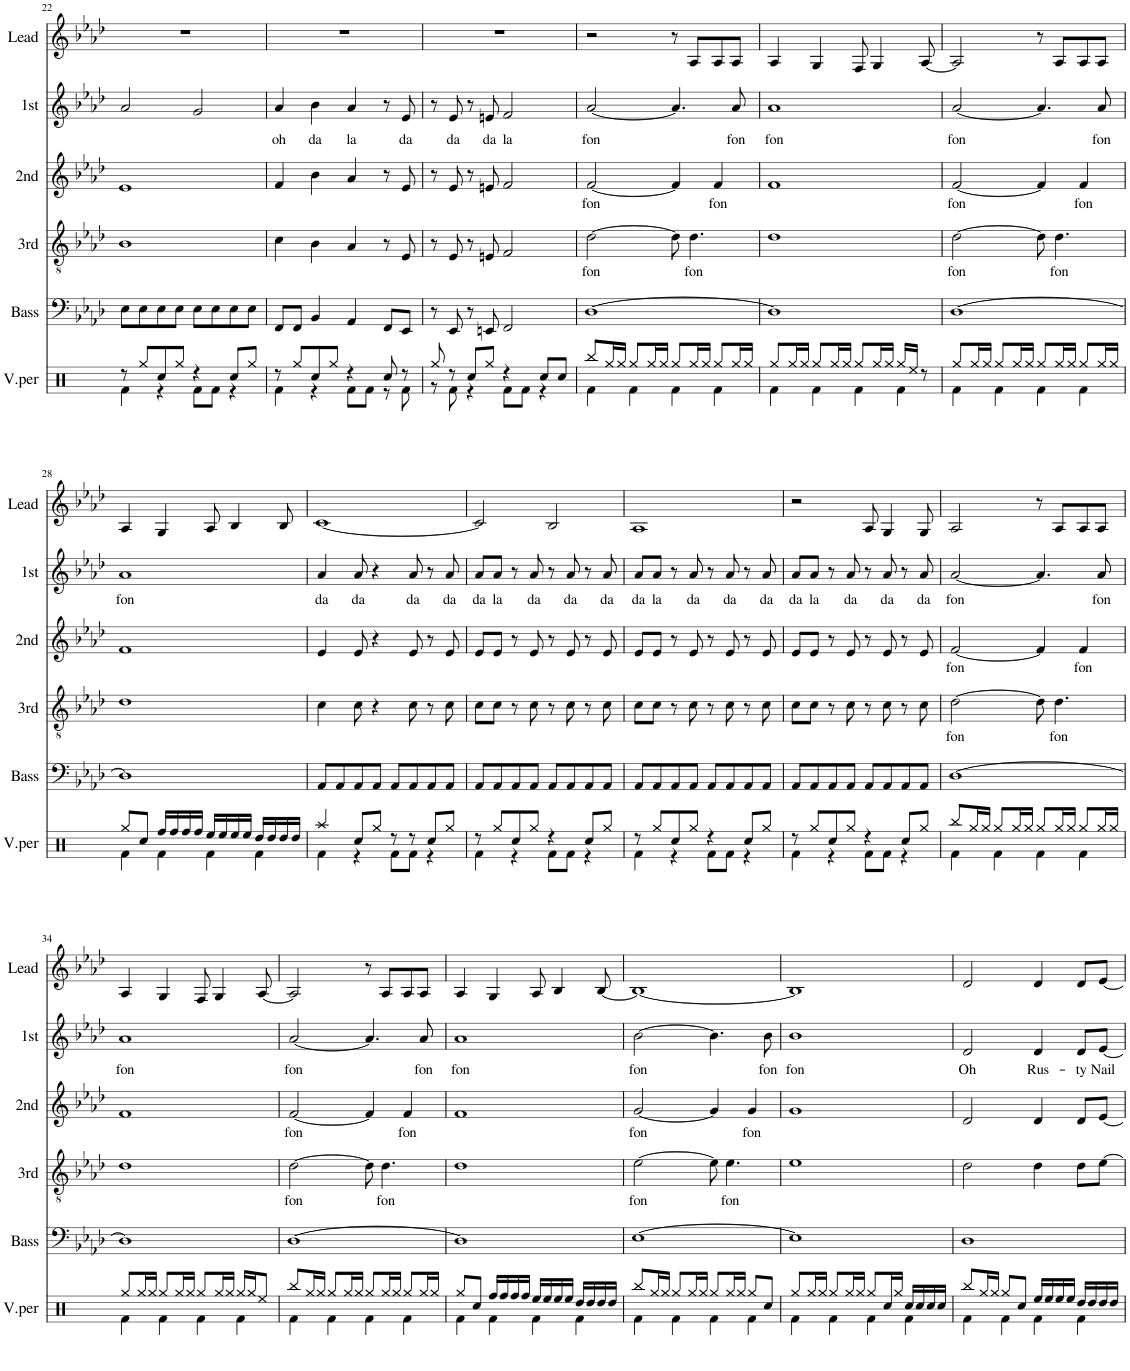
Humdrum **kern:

**kern	**kern	**kern	**text	**kern	**text	**kern	**text	**kern
*part6	*part5	*part4	*part4	*part3	*part3	*part2	*part2	*part1
*staff6	*staff5	*staff4	*staff4	*staff3	*staff3	*staff2	*staff2	*staff1
*I"V.per	*I"Bass	*I"3rd	*	*I"2nd	*	*I"1st	*	*I"Lead
*I'V.per	*I'Bass	*I'3rd	*	*I'2nd	*	*I'1st	*	*I'Lead
!!LO:PB:g=z
*clefX	*clefF4	*clefGv2	*	*clefG2	*	*clefG2	*	*clefG2
*k[]	*k[b-e-a-d-]	*k[b-e-a-d-]	*	*k[b-e-a-d-]	*	*k[b-e-a-d-]	*	*k[b-e-a-d-]
*M4/4	*M4/4	*M4/4	*	*M4/4	*	*M4/4	*	*M4/4
=22	=22	=22	=22	=22	=22	=22	=22	=22
*^	*	*	*	*	*	*	*	*
8r	4Rf\	8E-\L	1B-	.	1e-	.	2a-/	.	1r
8Rgg/L	.	8E-\	.	.	.	.	.	.	.
8Rcc/	4r	8E-\	.	.	.	.	.	.	.
8Rgg/J	.	8E-\J	.	.	.	.	.	.	.
4r	8Rf\L	8E-\L	.	.	.	.	2g/	.	.
.	8Rf\J	8E-\	.	.	.	.	.	.	.
8Rcc/L	4r	8E-\	.	.	.	.	.	.	.
8Rgg/J	.	8E-\J	.	.	.	.	.	.	.
=23	=23	=23	=23	=23	=23	=23	=23	=23	=23
!	!	!	!	!	!	!	!	!LO:LY:b	!
8r	4Rf\	8FF/L	4c\	.	4f/	.	4a-/	oh	1r
8Rgg/L	.	8FF/J	.	.	.	.	.	.	.
!	!	!	!	!	!	!	!	!LO:LY:b	!
8Rcc/	4r	4BB-/	4B-\	.	4b-\	.	4b-\	da	.
8Rgg/J	.	.	.	.	.	.	.	.	.
!	!	!	!	!	!	!	!	!LO:LY:b	!
4r	8Rf\L	4AA-/	4A-/	.	4a-/	.	4a-/	la	.
.	8Rf\J	.	.	.	.	.	.	.	.
8Rcc/	8r	8FF/L	8r	.	8r	.	8r	.	.
!	!	!	!	!	!	!	!	!LO:LY:b	!
8r	8Rf\	8EE-/J	8E-/	.	8e-/	.	8e-/	da	.
=24	=24	=24	=24	=24	=24	=24	=24	=24	=24
8Rgg/	8r	8r	8r	.	8r	.	8r	.	1r
!	!	!	!	!	!	!	!	!LO:LY:b	!
8r	8Rf\	8EE-/	8E-/	.	8e-/	.	8e-/	da	.
8Rcc/L	4r	8r	8r	.	8r	.	8r	.	.
!	!	!	!	!	!	!	!	!LO:LY:b	!
8Rgg/J	.	8EEn/	8En/	.	8en/	.	8en/	da	.
!	!	!	!	!	!	!	!	!LO:LY:b	!
4r	8Rf\L	2FF/	2F/	.	2f/	.	2f/	la	.
.	8Rf\J	.	.	.	.	.	.	.	.
8Rcc/L	4r	.	.	.	.	.	.	.	.
8Rcc/J	.	.	.	.	.	.	.	.	.
=25	=25	=25	=25	=25	=25	=25	=25	=25	=25
!	!	!	!	!LO:LY:b	!	!LO:LY:b	!	!LO:LY:b	!
8Rbb/L	4Rf\	[1D-	[2d-\	fon	[2f/	fon	[2a-/	fon	2r
16Rgg/L	.	.	.	.	.	.	.	.	.
16Rgg/JJ	.	.	.	.	.	.	.	.	.
8Rgg/L	4Rf\	.	.	.	.	.	.	.	.
16Rgg/L	.	.	.	.	.	.	.	.	.
16Rgg/JJ	.	.	.	.	.	.	.	.	.
8Rgg/L	4Rf\	.	8d-\]	.	4f/]	.	4.a-/]	.	8r
!	!	!	!	!LO:LY:b	!	!	!	!	!
16Rgg/L	.	.	4.d-\	fon	.	.	.	.	8A-/L
16Rgg/JJ	.	.	.	.	.	.	.	.	.
!	!	!	!	!	!	!LO:LY:b	!	!	!
8Rgg/L	4Rf\	.	.	.	4f/	fon	.	.	8A-/
!	!	!	!	!	!	!	!	!LO:LY:b	!
16Rgg/L	.	.	.	.	.	.	8a-/	fon	8A-/J
16Rgg/JJ	.	.	.	.	.	.	.	.	.
=26	=26	=26	=26	=26	=26	=26	=26	=26	=26
!	!	!	!	!	!	!	!	!LO:LY:b	!
8Rgg/L	4Rf\	1D-]	1d-	.	1f	.	1a-	fon	4A-/
16Rgg/L	.	.	.	.	.	.	.	.	.
16Rgg/JJ	.	.	.	.	.	.	.	.	.
8Rgg/L	4Rf\	.	.	.	.	.	.	.	4G/
16Rgg/L	.	.	.	.	.	.	.	.	.
16Rgg/JJ	.	.	.	.	.	.	.	.	.
8Rgg/L	4Rf\	.	.	.	.	.	.	.	8F/
16Rgg/L	.	.	.	.	.	.	.	.	4G/
16Rgg/JJ	.	.	.	.	.	.	.	.	.
16Rgg/LL	4Rf\	.	.	.	.	.	.	.	.
16Ree/JJ	.	.	.	.	.	.	.	.	.
8r	.	.	.	.	.	.	.	.	[8A-/
=27	=27	=27	=27	=27	=27	=27	=27	=27	=27
!	!	!	!	!LO:LY:b	!	!LO:LY:b	!	!LO:LY:b	!
8Rgg/L	4Rf\	[1D-	[2d-\	fon	[2f/	fon	[2a-/	fon	2A-/]
16Rgg/L	.	.	.	.	.	.	.	.	.
16Rgg/JJ	.	.	.	.	.	.	.	.	.
8Rgg/L	4Rf\	.	.	.	.	.	.	.	.
16Rgg/L	.	.	.	.	.	.	.	.	.
16Rgg/JJ	.	.	.	.	.	.	.	.	.
8Rgg/L	4Rf\	.	8d-\]	.	4f/]	.	4.a-/]	.	8r
!	!	!	!	!LO:LY:b	!	!	!	!	!
16Rgg/L	.	.	4.d-\	fon	.	.	.	.	8A-/L
16Rgg/JJ	.	.	.	.	.	.	.	.	.
!	!	!	!	!	!	!LO:LY:b	!	!	!
8Rgg/L	4Rf\	.	.	.	4f/	fon	.	.	8A-/
!	!	!	!	!	!	!	!	!LO:LY:b	!
16Rgg/L	.	.	.	.	.	.	8a-/	fon	8A-/J
16Rgg/JJ	.	.	.	.	.	.	.	.	.
!!LO:LB:g=z
=28	=28	=28	=28	=28	=28	=28	=28	=28	=28
!	!	!	!	!	!	!	!	!LO:LY:b	!
8Rgg/L	4Rf\	1D-]	1d-	.	1f	.	1a-	fon	4A-/
8Rcc/J	.	.	.	.	.	.	.	.	.
16Rff/LL	4Rf\	.	.	.	.	.	.	.	4G/
16Rff/	.	.	.	.	.	.	.	.	.
16Rff/	.	.	.	.	.	.	.	.	.
16Rff/JJ	.	.	.	.	.	.	.	.	.
16Ree/LL	4Rf\	.	.	.	.	.	.	.	8A-/
16Ree/	.	.	.	.	.	.	.	.	.
16Ree/	.	.	.	.	.	.	.	.	4B-/
16Ree/JJ	.	.	.	.	.	.	.	.	.
16Rdd/LL	4Rf\	.	.	.	.	.	.	.	.
16Rdd/	.	.	.	.	.	.	.	.	.
16Rdd/	.	.	.	.	.	.	.	.	8B-/
16Rdd/JJ	.	.	.	.	.	.	.	.	.
=29	=29	=29	=29	=29	=29	=29	=29	=29	=29
!	!	!	!	!	!	!	!	!LO:LY:b	!
4Raa/	4Rf\	8AA-/L	4c\	.	4e-/	.	4a-/	da	[1c
.	.	8AA-/	.	.	.	.	.	.	.
!	!	!	!	!	!	!	!	!LO:LY:b	!
8Rcc/L	4r	8AA-/	8c\	.	8e-/	.	8a-/	da	.
8Rgg/J	.	8AA-/J	4r	.	4r	.	4r	.	.
8r	8Rf\L	8AA-/L	.	.	.	.	.	.	.
!	!	!	!	!	!	!	!	!LO:LY:b	!
8r	8Rf\J	8AA-/	8c\	.	8e-/	.	8a-/	da	.
8Rcc/L	4r	8AA-/	8r	.	8r	.	8r	.	.
!	!	!	!	!	!	!	!	!LO:LY:b	!
8Rgg/J	.	8AA-/J	8c\	.	8e-/	.	8a-/	da	.
=30	=30	=30	=30	=30	=30	=30	=30	=30	=30
!	!	!	!	!	!	!	!	!LO:LY:b	!
8r	4Rf\	8AA-/L	8c\L	.	8e-/L	.	8a-/L	da	2c/]
!	!	!	!	!	!	!	!	!LO:LY:b	!
8Rgg/L	.	8AA-/	8c\J	.	8e-/J	.	8a-/J	la	.
8Rcc/	4r	8AA-/	8r	.	8r	.	8r	.	.
!	!	!	!	!	!	!	!	!LO:LY:b	!
8Rgg/J	.	8AA-/J	8c\	.	8e-/	.	8a-/	da	.
4r	8Rf\L	8AA-/L	8r	.	8r	.	8r	.	2B-/
!	!	!	!	!	!	!	!	!LO:LY:b	!
.	8Rf\J	8AA-/	8c\	.	8e-/	.	8a-/	da	.
8Rcc/L	4r	8AA-/	8r	.	8r	.	8r	.	.
!	!	!	!	!	!	!	!	!LO:LY:b	!
8Rgg/J	.	8AA-/J	8c\	.	8e-/	.	8a-/	da	.
=31	=31	=31	=31	=31	=31	=31	=31	=31	=31
!	!	!	!	!	!	!	!	!LO:LY:b	!
8r	4Rf\	8AA-/L	8c\L	.	8e-/L	.	8a-/L	da	1A-
!	!	!	!	!	!	!	!	!LO:LY:b	!
8Rgg/L	.	8AA-/	8c\J	.	8e-/J	.	8a-/J	la	.
8Rcc/	4r	8AA-/	8r	.	8r	.	8r	.	.
!	!	!	!	!	!	!	!	!LO:LY:b	!
8Rgg/J	.	8AA-/J	8c\	.	8e-/	.	8a-/	da	.
4r	8Rf\L	8AA-/L	8r	.	8r	.	8r	.	.
!	!	!	!	!	!	!	!	!LO:LY:b	!
.	8Rf\J	8AA-/	8c\	.	8e-/	.	8a-/	da	.
8Rcc/L	4r	8AA-/	8r	.	8r	.	8r	.	.
!	!	!	!	!	!	!	!	!LO:LY:b	!
8Rgg/J	.	8AA-/J	8c\	.	8e-/	.	8a-/	da	.
=32	=32	=32	=32	=32	=32	=32	=32	=32	=32
!	!	!	!	!	!	!	!	!LO:LY:b	!
8r	4Rf\	8AA-/L	8c\L	.	8e-/L	.	8a-/L	da	2r
!	!	!	!	!	!	!	!	!LO:LY:b	!
8Rgg/L	.	8AA-/	8c\J	.	8e-/J	.	8a-/J	la	.
8Rcc/	4r	8AA-/	8r	.	8r	.	8r	.	.
!	!	!	!	!	!	!	!	!LO:LY:b	!
8Rgg/J	.	8AA-/J	8c\	.	8e-/	.	8a-/	da	.
4r	8Rf\L	8AA-/L	8r	.	8r	.	8r	.	8A-/
!	!	!	!	!	!	!	!	!LO:LY:b	!
.	8Rf\J	8AA-/	8c\	.	8e-/	.	8a-/	da	4G/
8Rcc/L	4r	8AA-/	8r	.	8r	.	8r	.	.
!	!	!	!	!	!	!	!	!LO:LY:b	!
8Rgg/J	.	8AA-/J	8c\	.	8e-/	.	8a-/	da	8G/
=33	=33	=33	=33	=33	=33	=33	=33	=33	=33
!	!	!	!	!LO:LY:b	!	!LO:LY:b	!	!LO:LY:b	!
8Rbb/L	4Rf\	[1D-	[2d-\	fon	[2f/	fon	[2a-/	fon	2A-/
16Rgg/L	.	.	.	.	.	.	.	.	.
16Rgg/JJ	.	.	.	.	.	.	.	.	.
8Rgg/L	4Rf\	.	.	.	.	.	.	.	.
16Rgg/L	.	.	.	.	.	.	.	.	.
16Rgg/JJ	.	.	.	.	.	.	.	.	.
8Rgg/L	4Rf\	.	8d-\]	.	4f/]	.	4.a-/]	.	8r
!	!	!	!	!LO:LY:b	!	!	!	!	!
16Rgg/L	.	.	4.d-\	fon	.	.	.	.	8A-/L
16Rgg/JJ	.	.	.	.	.	.	.	.	.
!	!	!	!	!	!	!LO:LY:b	!	!	!
8Rgg/L	4Rf\	.	.	.	4f/	fon	.	.	8A-/
!	!	!	!	!	!	!	!	!LO:LY:b	!
16Rgg/L	.	.	.	.	.	.	8a-/	fon	8A-/J
16Rgg/JJ	.	.	.	.	.	.	.	.	.
!!LO:LB:g=z
=34	=34	=34	=34	=34	=34	=34	=34	=34	=34
!	!	!	!	!	!	!	!	!LO:LY:b	!
8Rgg/L	4Rf\	1D-]	1d-	.	1f	.	1a-	fon	4A-/
16Rgg/L	.	.	.	.	.	.	.	.	.
16Rgg/JJ	.	.	.	.	.	.	.	.	.
8Rgg/L	4Rf\	.	.	.	.	.	.	.	4G/
16Rgg/L	.	.	.	.	.	.	.	.	.
16Rgg/JJ	.	.	.	.	.	.	.	.	.
8Rgg/L	4Rf\	.	.	.	.	.	.	.	8F/
16Rgg/L	.	.	.	.	.	.	.	.	4G/
16Rgg/JJ	.	.	.	.	.	.	.	.	.
16Rgg/LL	4Rf\	.	.	.	.	.	.	.	.
16Rgg/J	.	.	.	.	.	.	.	.	.
8Ree/J	.	.	.	.	.	.	.	.	[8A-/
=35	=35	=35	=35	=35	=35	=35	=35	=35	=35
!	!	!	!	!LO:LY:b	!	!LO:LY:b	!	!LO:LY:b	!
8Rbb/L	4Rf\	[1D-	[2d-\	fon	[2f/	fon	[2a-/	fon	2A-/]
16Rgg/L	.	.	.	.	.	.	.	.	.
16Rgg/JJ	.	.	.	.	.	.	.	.	.
8Rgg/L	4Rf\	.	.	.	.	.	.	.	.
16Rgg/L	.	.	.	.	.	.	.	.	.
16Rgg/JJ	.	.	.	.	.	.	.	.	.
8Rgg/L	4Rf\	.	8d-\]	.	4f/]	.	4.a-/]	.	8r
!	!	!	!	!LO:LY:b	!	!	!	!	!
16Rgg/L	.	.	4.d-\	fon	.	.	.	.	8A-/L
16Rgg/JJ	.	.	.	.	.	.	.	.	.
!	!	!	!	!	!	!LO:LY:b	!	!	!
8Rgg/L	4Rf\	.	.	.	4f/	fon	.	.	8A-/
!	!	!	!	!	!	!	!	!LO:LY:b	!
16Rgg/L	.	.	.	.	.	.	8a-/	fon	8A-/J
16Rgg/JJ	.	.	.	.	.	.	.	.	.
=36	=36	=36	=36	=36	=36	=36	=36	=36	=36
!	!	!	!	!	!	!	!	!LO:LY:b	!
8Rgg/L	4Rf\	1D-]	1d-	.	1f	.	1a-	fon	4A-/
8Rcc/J	.	.	.	.	.	.	.	.	.
16Rff/LL	4Rf\	.	.	.	.	.	.	.	4G/
16Rff/	.	.	.	.	.	.	.	.	.
16Rff/	.	.	.	.	.	.	.	.	.
16Rff/JJ	.	.	.	.	.	.	.	.	.
16Ree/LL	4Rf\	.	.	.	.	.	.	.	8A-/
16Ree/	.	.	.	.	.	.	.	.	.
16Ree/	.	.	.	.	.	.	.	.	4B-/
16Ree/JJ	.	.	.	.	.	.	.	.	.
16Rdd/LL	4Rf\	.	.	.	.	.	.	.	.
16Rdd/	.	.	.	.	.	.	.	.	.
16Rdd/	.	.	.	.	.	.	.	.	[8B-/
16Rdd/JJ	.	.	.	.	.	.	.	.	.
=37	=37	=37	=37	=37	=37	=37	=37	=37	=37
!	!	!	!	!LO:LY:b	!	!LO:LY:b	!	!LO:LY:b	!
8Rbb/L	4Rf\	[1E-	[2e-\	fon	[2g/	fon	[2b-\	fon	1B-_
16Rgg/L	.	.	.	.	.	.	.	.	.
16Rgg/JJ	.	.	.	.	.	.	.	.	.
8Rgg/L	4Rf\	.	.	.	.	.	.	.	.
16Rgg/L	.	.	.	.	.	.	.	.	.
16Rgg/JJ	.	.	.	.	.	.	.	.	.
8Rgg/L	4Rf\	.	8e-\]	.	4g/]	.	4.b-\]	.	.
!	!	!	!	!LO:LY:b	!	!	!	!	!
16Rgg/L	.	.	4.e-\	fon	.	.	.	.	.
16Rgg/JJ	.	.	.	.	.	.	.	.	.
!	!	!	!	!	!	!LO:LY:b	!	!	!
8Rgg/L	4Rf\	.	.	.	4g/	fon	.	.	.
!	!	!	!	!	!	!	!	!LO:LY:b	!
8Rcc/J	.	.	.	.	.	.	8b-\	fon	.
=38	=38	=38	=38	=38	=38	=38	=38	=38	=38
!	!	!	!	!	!	!	!	!LO:LY:b	!
8Rgg/L	4Rf\	1E-]	1e-	.	1g	.	1b-	fon	1B-]
16Rgg/L	.	.	.	.	.	.	.	.	.
16Rgg/JJ	.	.	.	.	.	.	.	.	.
8Rgg/L	4Rf\	.	.	.	.	.	.	.	.
16Rgg/L	.	.	.	.	.	.	.	.	.
16Rgg/JJ	.	.	.	.	.	.	.	.	.
8Rgg/L	4Rf\	.	.	.	.	.	.	.	.
16Rcc/L	.	.	.	.	.	.	.	.	.
16Rgg/JJ	.	.	.	.	.	.	.	.	.
16Rcc/LL	4Rf\	.	.	.	.	.	.	.	.
16Rcc/	.	.	.	.	.	.	.	.	.
16Rcc/	.	.	.	.	.	.	.	.	.
16Rcc/JJ	.	.	.	.	.	.	.	.	.
=39	=39	=39	=39	=39	=39	=39	=39	=39	=39
!	!	!	!	!	!	!	!	!LO:LY:b	!
8Rbb/L	4Rf\	1D-	2d-\	.	2d-/	.	2d-/	Oh	2d-/
16Rgg/L	.	.	.	.	.	.	.	.	.
16Rgg/JJ	.	.	.	.	.	.	.	.	.
8Rgg/L	4Rf\	.	.	.	.	.	.	.	.
8Rcc/J	.	.	.	.	.	.	.	.	.
!	!	!	!	!	!	!	!	!LO:LY:b	!
16Ree/LL	4Rf\	.	4d-\	.	4d-/	.	4d-/	Rus-	4d-/
16Ree/	.	.	.	.	.	.	.	.	.
16Ree/	.	.	.	.	.	.	.	.	.
16Ree/JJ	.	.	.	.	.	.	.	.	.
!	!	!	!	!	!	!	!	!LO:LY:b	!
16Rdd/LL	4Rf\	.	8d-\L	.	8d-/L	.	8d-/L	-ty	8d-/L
16Rdd/	.	.	.	.	.	.	.	.	.
!	!	!	!	!	!	!	!	!LO:LY:b	!
16Rdd/	.	.	[8e-\J	.	[8e-/J	.	[8e-/J	Nail	[8e-/J
16Rdd/JJ	.	.	.	.	.	.	.	.	.
*v	*v	*	*	*	*	*	*	*	*
=	=	=	=	=	=	=	=	=
*-	*-	*-	*-	*-	*-	*-	*-	*-
